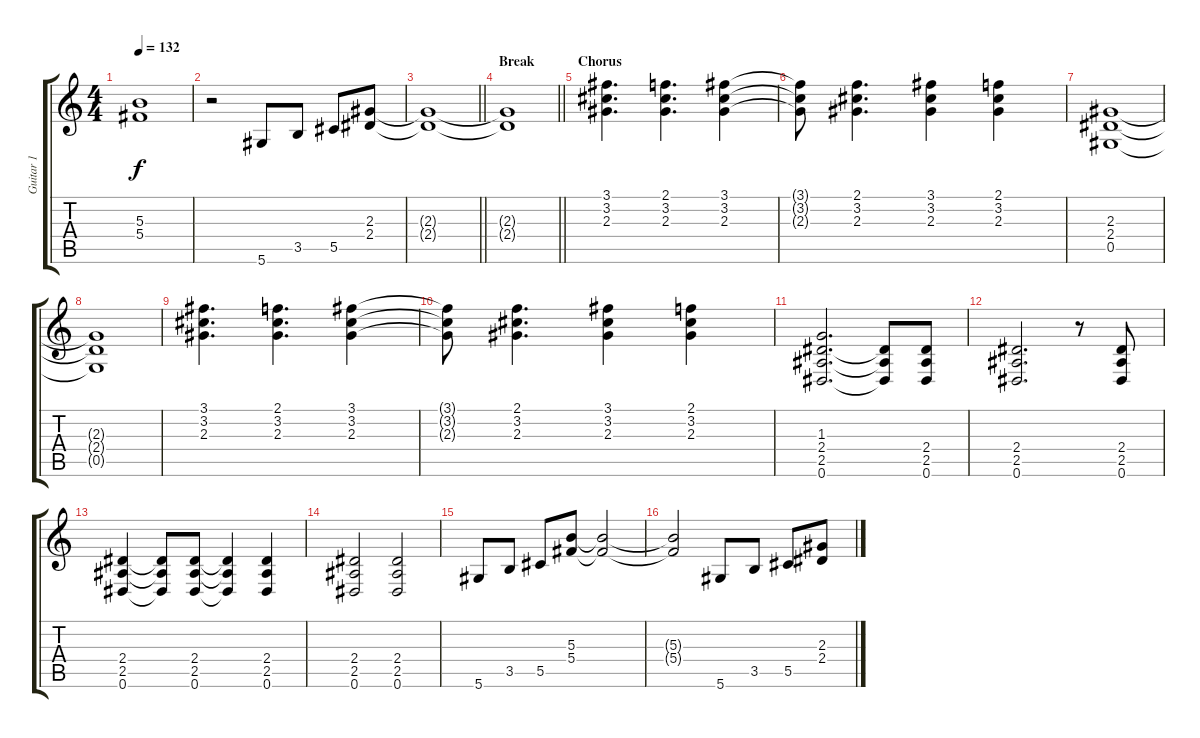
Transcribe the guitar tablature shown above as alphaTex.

\track ("Guitar 1" "Guitar 1") {instrument distortionguitar}
\staff {score tabs}
\tuning (Eb4 Bb3 Gb3 Db3 Ab2 Eb2) {hide}
\ts (4 4)
\tempo 132
\clef g2
\ks c
(5.3{t} 5.4{t}).1{dy f} |
r.2 5.6.8 3.5.8 5.5.8 (2.3 2.4).8 |
\barLineRight lightlight
(2.3{t} 2.4{t}).1 |
\section ("" "Break")
\barLineRight lightlight
(2.3{t} 2.4{t}).1 |
\section ("" "Chorus")
(3.1 3.2 2.3).4{d} (2.1 3.2 2.3).4{d} (3.1 3.2 2.3).4 |
(3.1{t} 3.2{t} 2.3{t}).8 (2.1 3.2 2.3).4{d} (3.1 3.2 2.3).4 (2.1 3.2 2.3).4 |
(2.3 2.4 0.5).1 |
(2.3{t} 2.4{t} 0.5{t}).1 |
(3.1 3.2 2.3).4{d} (2.1 3.2 2.3).4{d} (3.1 3.2 2.3).4 |
(3.1{t} 3.2{t} 2.3{t}).8 (2.1 3.2 2.3).4{d} (3.1 3.2 2.3).4 (2.1 3.2 2.3).4 |
(1.3 2.4 2.5 0.6).2{d} (2.4{t} 2.5{t} 0.6{t}).8 (2.4 2.5 0.6).8 |
(2.4 2.5 0.6).2{d} r.8 (2.4 2.5 0.6).8 |
(2.4 2.5 0.6).4 (2.4{t} 2.5{t} 0.6{t}).8 (2.4 2.5 0.6).8 (2.4{t} 2.5{t} 0.6{t}).4 (2.4 2.5 0.6).4 |
(2.4 2.5 0.6).2 (2.4 2.5 0.6).2 |
5.6.8 3.5.8 5.5.8 (5.3 5.4).8 (5.3{t} 5.4{t}).2 |
(5.3{t} 5.4{t}).2 5.6.8 3.5.8 5.5.8 (2.3 2.4).8
